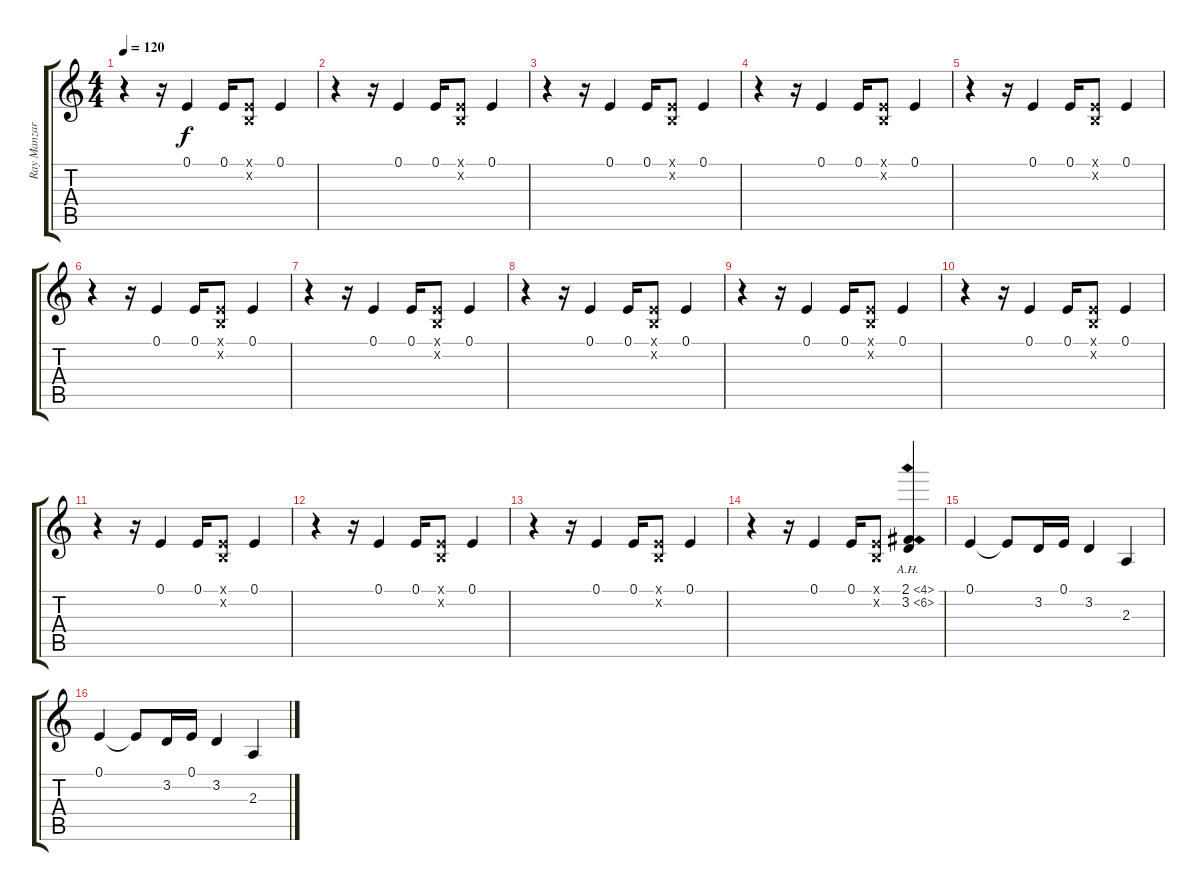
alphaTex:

\track ("Ray Manzarek" "Ray Manzar") {instrument churchorgan}
\staff {score tabs}
\tuning (E4 B3 G3 D3 A2 E2) {hide}
\ts (4 4)
\tempo 120
\clef g2
\ks c
r.4{dy f} r.16 0.1.4 0.1.16 (0.1{x} 0.2{x}).8 0.1.4 |
r.4 r.16 0.1.4 0.1.16 (0.1{x} 0.2{x}).8 0.1.4 |
r.4 r.16 0.1.4 0.1.16 (0.1{x} 0.2{x}).8 0.1.4 |
r.4 r.16 0.1.4 0.1.16 (0.1{x} 0.2{x}).8 0.1.4 |
r.4 r.16 0.1.4 0.1.16 (0.1{x} 0.2{x}).8 0.1.4 |
r.4 r.16 0.1.4 0.1.16 (0.1{x} 0.2{x}).8 0.1.4 |
r.4 r.16 0.1.4 0.1.16 (0.1{x} 0.2{x}).8 0.1.4 |
r.4 r.16 0.1.4 0.1.16 (0.1{x} 0.2{x}).8 0.1.4 |
r.4 r.16 0.1.4 0.1.16 (0.1{x} 0.2{x}).8 0.1.4 |
r.4 r.16 0.1.4 0.1.16 (0.1{x} 0.2{x}).8 0.1.4 |
r.4 r.16 0.1.4 0.1.16 (0.1{x} 0.2{x}).8 0.1.4 |
r.4 r.16 0.1.4 0.1.16 (0.1{x} 0.2{x}).8 0.1.4 |
r.4 r.16 0.1.4 0.1.16 (0.1{x} 0.2{x}).8 0.1.4 |
r.4 r.16 0.1.4 0.1.16 (0.1{x} 0.2{x}).8 (2.1{ah 2} 3.2{ah 3}).4 |
0.1.4 0.1{t}.8 3.2.16 0.1.16 3.2.4 2.3.4 |
0.1.4 0.1{t}.8 3.2.16 0.1.16 3.2.4 2.3.4
